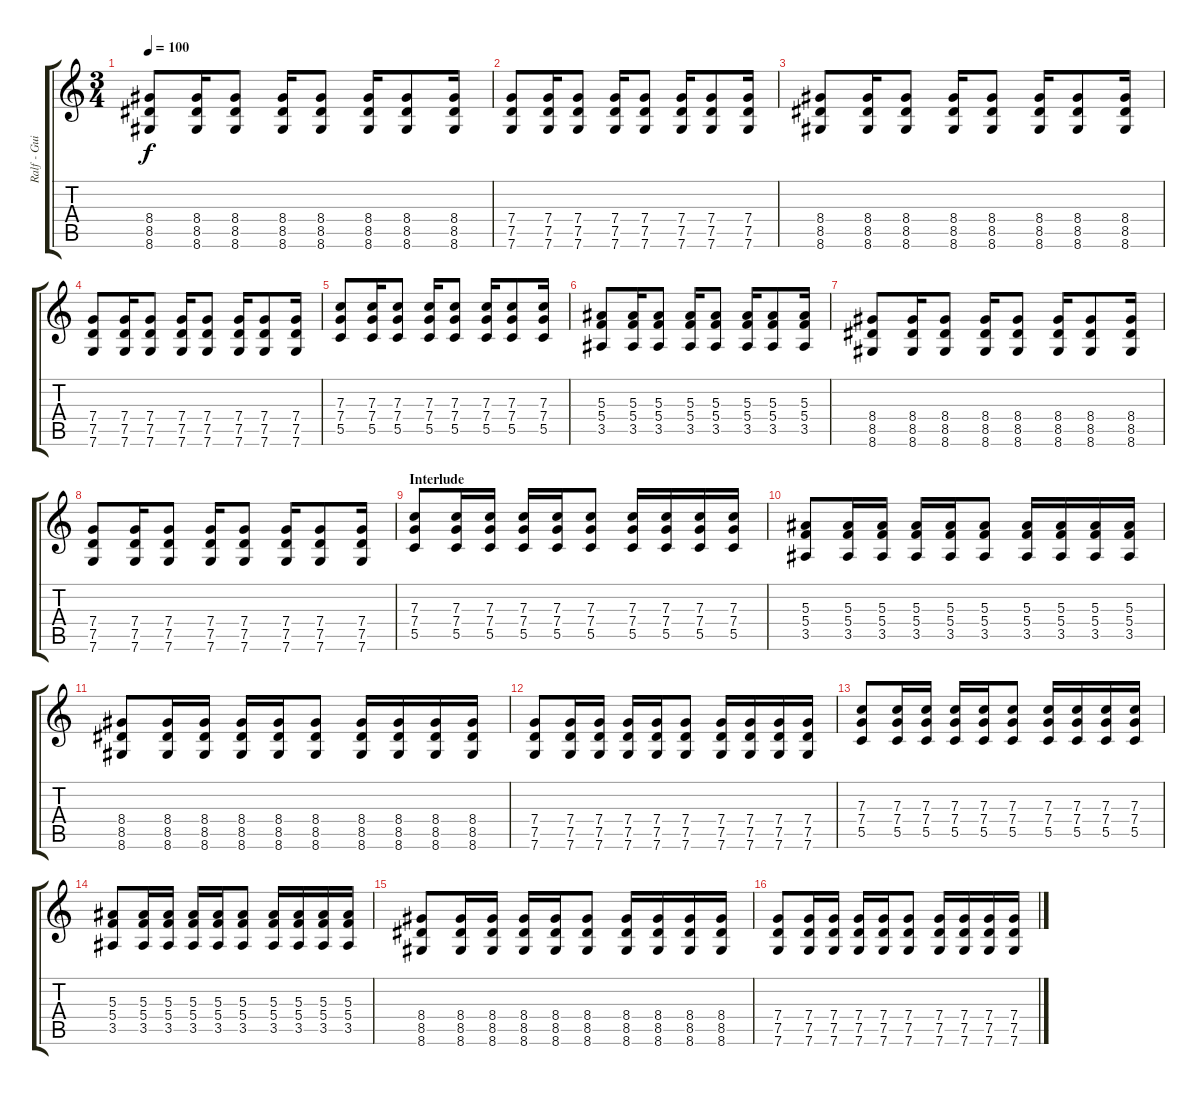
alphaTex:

\track ("Ralf - Guitar" "Ralf - Gui") {instrument distortionguitar}
\staff {score tabs}
\tuning (D4 A3 F3 C3 G2 C2) {hide}
\ts (3 4)
\tempo 100
\clef g2
\ks c
(8.4 8.5 8.6).8{dy f} (8.4 8.5 8.6).16 (8.4 8.5 8.6).8 (8.4 8.5 8.6).16 (8.4 8.5 8.6).8 (8.4 8.5 8.6).16 (8.4 8.5 8.6).8 (8.4 8.5 8.6).16 |
(7.4 7.5 7.6).8 (7.4 7.5 7.6).16 (7.4 7.5 7.6).8 (7.4 7.5 7.6).16 (7.4 7.5 7.6).8 (7.4 7.5 7.6).16 (7.4 7.5 7.6).8 (7.4 7.5 7.6).16 |
(8.4 8.5 8.6).8 (8.4 8.5 8.6).16 (8.4 8.5 8.6).8 (8.4 8.5 8.6).16 (8.4 8.5 8.6).8 (8.4 8.5 8.6).16 (8.4 8.5 8.6).8 (8.4 8.5 8.6).16 |
(7.4 7.5 7.6).8 (7.4 7.5 7.6).16 (7.4 7.5 7.6).8 (7.4 7.5 7.6).16 (7.4 7.5 7.6).8 (7.4 7.5 7.6).16 (7.4 7.5 7.6).8 (7.4 7.5 7.6).16 |
(7.3 7.4 5.5).8 (7.3 7.4 5.5).16 (7.3 7.4 5.5).8 (7.3 7.4 5.5).16 (7.3 7.4 5.5).8 (7.3 7.4 5.5).16 (7.3 7.4 5.5).8 (7.3 7.4 5.5).16 |
(5.3 5.4 3.5).8 (5.3 5.4 3.5).16 (5.3 5.4 3.5).8 (5.3 5.4 3.5).16 (5.3 5.4 3.5).8 (5.3 5.4 3.5).16 (5.3 5.4 3.5).8 (5.3 5.4 3.5).16 |
(8.4 8.5 8.6).8 (8.4 8.5 8.6).16 (8.4 8.5 8.6).8 (8.4 8.5 8.6).16 (8.4 8.5 8.6).8 (8.4 8.5 8.6).16 (8.4 8.5 8.6).8 (8.4 8.5 8.6).16 |
(7.4 7.5 7.6).8 (7.4 7.5 7.6).16 (7.4 7.5 7.6).8 (7.4 7.5 7.6).16 (7.4 7.5 7.6).8 (7.4 7.5 7.6).16 (7.4 7.5 7.6).8 (7.4 7.5 7.6).16 |
\section ("" "Interlude")
(7.3 7.4 5.5).8 (7.3 7.4 5.5).16 (7.3 7.4 5.5).16 (7.3 7.4 5.5).16 (7.3 7.4 5.5).16 (7.3 7.4 5.5).8 (7.3 7.4 5.5).16 (7.3 7.4 5.5).16 (7.3 7.4 5.5).16 (7.3 7.4 5.5).16 |
(5.3 5.4 3.5).8 (5.3 5.4 3.5).16 (5.3 5.4 3.5).16 (5.3 5.4 3.5).16 (5.3 5.4 3.5).16 (5.3 5.4 3.5).8 (5.3 5.4 3.5).16 (5.3 5.4 3.5).16 (5.3 5.4 3.5).16 (5.3 5.4 3.5).16 |
(8.4 8.5 8.6).8 (8.4 8.5 8.6).16 (8.4 8.5 8.6).16 (8.4 8.5 8.6).16 (8.4 8.5 8.6).16 (8.4 8.5 8.6).8 (8.4 8.5 8.6).16 (8.4 8.5 8.6).16 (8.4 8.5 8.6).16 (8.4 8.5 8.6).16 |
(7.4 7.5 7.6).8 (7.4 7.5 7.6).16 (7.4 7.5 7.6).16 (7.4 7.5 7.6).16 (7.4 7.5 7.6).16 (7.4 7.5 7.6).8 (7.4 7.5 7.6).16 (7.4 7.5 7.6).16 (7.4 7.5 7.6).16 (7.4 7.5 7.6).16 |
(7.3 7.4 5.5).8 (7.3 7.4 5.5).16 (7.3 7.4 5.5).16 (7.3 7.4 5.5).16 (7.3 7.4 5.5).16 (7.3 7.4 5.5).8 (7.3 7.4 5.5).16 (7.3 7.4 5.5).16 (7.3 7.4 5.5).16 (7.3 7.4 5.5).16 |
(5.3 5.4 3.5).8 (5.3 5.4 3.5).16 (5.3 5.4 3.5).16 (5.3 5.4 3.5).16 (5.3 5.4 3.5).16 (5.3 5.4 3.5).8 (5.3 5.4 3.5).16 (5.3 5.4 3.5).16 (5.3 5.4 3.5).16 (5.3 5.4 3.5).16 |
(8.4 8.5 8.6).8 (8.4 8.5 8.6).16 (8.4 8.5 8.6).16 (8.4 8.5 8.6).16 (8.4 8.5 8.6).16 (8.4 8.5 8.6).8 (8.4 8.5 8.6).16 (8.4 8.5 8.6).16 (8.4 8.5 8.6).16 (8.4 8.5 8.6).16 |
(7.4 7.5 7.6).8 (7.4 7.5 7.6).16 (7.4 7.5 7.6).16 (7.4 7.5 7.6).16 (7.4 7.5 7.6).16 (7.4 7.5 7.6).8 (7.4 7.5 7.6).16 (7.4 7.5 7.6).16 (7.4 7.5 7.6).16 (7.4 7.5 7.6).16
